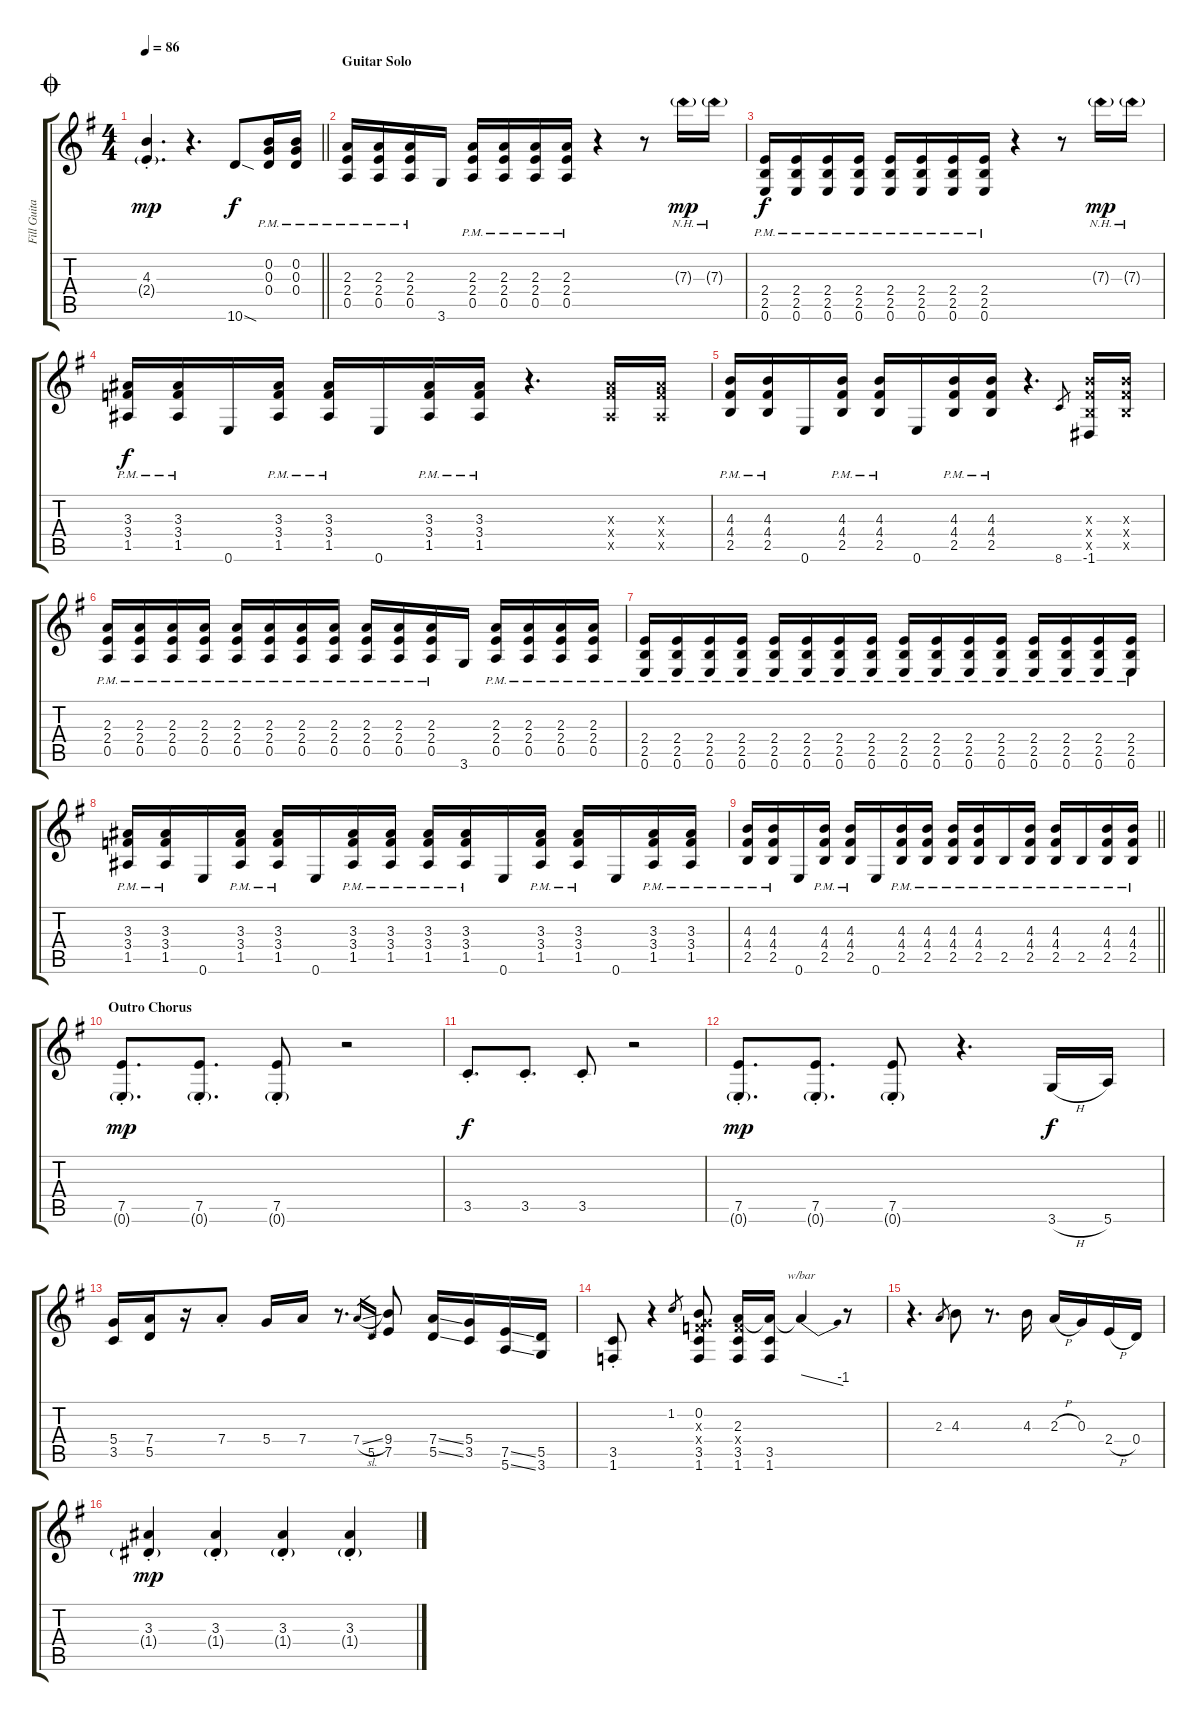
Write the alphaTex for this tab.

\track ("Fill Guitar" "Fill Guita") {instrument overdrivenguitar}
\staff {score tabs}
\tuning (E4 B3 G3 D3 A2 E2) {hide}
\ts (4 4)
\jump coda
\tempo 86
\clef g2
\barLineRight lightlight
\ks g
(4.3{st} 2.4{g st}).4{d dy mp} r.4{d} 10.6{sod}.8{dy f} (0.2{pm} 0.3{pm} 0.4{pm}).16 (0.2{pm} 0.3{pm} 0.4{pm}).16 |
\section ("" "Guitar Solo")
(2.3{pm} 2.4{pm} 0.5{pm}).16 (2.3{pm} 2.4{pm} 0.5{pm}).16 (2.3{pm} 2.4{pm} 0.5{pm}).16 3.6.16 (2.3{pm} 2.4{pm} 0.5{pm}).16 (2.3{pm} 2.4{pm} 0.5{pm}).16 (2.3{pm} 2.4{pm} 0.5{pm}).16 (2.3{pm} 2.4{pm} 0.5{pm}).16 r.4 r.8 7.3{nh g}.16{dy mp} 7.3{nh g}.16 |
(2.4{pm} 2.5{pm} 0.6{pm}).16{dy f} (2.4{pm} 2.5{pm} 0.6{pm}).16 (2.4{pm} 2.5{pm} 0.6{pm}).16 (2.4{pm} 2.5{pm} 0.6{pm}).16 (2.4{pm} 2.5{pm} 0.6{pm}).16 (2.4{pm} 2.5{pm} 0.6{pm}).16 (2.4{pm} 2.5{pm} 0.6{pm}).16 (2.4{pm} 2.5{pm} 0.6{pm}).16 r.4 r.8 7.3{nh g}.16{dy mp} 7.3{nh g}.16 |
(3.3{pm} 3.4{pm} 1.5{pm}).16{dy f} (3.3{pm} 3.4{pm} 1.5{pm}).16 0.6.16 (3.3{pm} 3.4{pm} 1.5{pm}).16 (3.3{pm} 3.4{pm} 1.5{pm}).16 0.6.16 (3.3{pm} 3.4{pm} 1.5{pm}).16 (3.3{pm} 3.4{pm} 1.5{pm}).16 r.4{d} (3.3{x} 3.4{x} 1.5{x}).16 (3.3{x} 3.4{x} 1.5{x}).16 |
(4.3{pm} 4.4{pm} 2.5{pm}).16 (4.3{pm} 4.4{pm} 2.5{pm}).16 0.6.16 (4.3{pm} 4.4{pm} 2.5{pm}).16 (4.3{pm} 4.4{pm} 2.5{pm}).16 0.6.16 (4.3{pm} 4.4{pm} 2.5{pm}).16 (4.3{pm} 4.4{pm} 2.5{pm}).16 r.4{d} 8.6.8{gr} (4.3{x} 4.4{x} 2.5{x} -1.6).16 (4.3{x} 4.4{x} 2.5{x}).16 |
(2.3{pm} 2.4{pm} 0.5{pm}).16 (2.3{pm} 2.4{pm} 0.5{pm}).16 (2.3{pm} 2.4{pm} 0.5{pm}).16 (2.3{pm} 2.4{pm} 0.5{pm}).16 (2.3{pm} 2.4{pm} 0.5{pm}).16 (2.3{pm} 2.4{pm} 0.5{pm}).16 (2.3{pm} 2.4{pm} 0.5{pm}).16 (2.3{pm} 2.4{pm} 0.5{pm}).16 (2.3{pm} 2.4{pm} 0.5{pm}).16 (2.3{pm} 2.4{pm} 0.5{pm}).16 (2.3{pm} 2.4{pm} 0.5{pm}).16 3.6.16 (2.3{pm} 2.4{pm} 0.5{pm}).16 (2.3{pm} 2.4{pm} 0.5{pm}).16 (2.3{pm} 2.4{pm} 0.5{pm}).16 (2.3{pm} 2.4{pm} 0.5{pm}).16 |
(2.4{pm} 2.5{pm} 0.6{pm}).16 (2.4{pm} 2.5{pm} 0.6{pm}).16 (2.4{pm} 2.5{pm} 0.6{pm}).16 (2.4{pm} 2.5{pm} 0.6{pm}).16 (2.4{pm} 2.5{pm} 0.6{pm}).16 (2.4{pm} 2.5{pm} 0.6{pm}).16 (2.4{pm} 2.5{pm} 0.6{pm}).16 (2.4{pm} 2.5{pm} 0.6{pm}).16 (2.4{pm} 2.5{pm} 0.6{pm}).16 (2.4{pm} 2.5{pm} 0.6{pm}).16 (2.4{pm} 2.5{pm} 0.6{pm}).16 (2.4{pm} 2.5{pm} 0.6{pm}).16 (2.4{pm} 2.5{pm} 0.6{pm}).16 (2.4{pm} 2.5{pm} 0.6{pm}).16 (2.4{pm} 2.5{pm} 0.6{pm}).16 (2.4{pm} 2.5{pm} 0.6{pm}).16 |
(3.3{pm} 3.4{pm} 1.5{pm}).16 (3.3{pm} 3.4{pm} 1.5{pm}).16 0.6.16 (3.3{pm} 3.4{pm} 1.5{pm}).16 (3.3{pm} 3.4{pm} 1.5{pm}).16 0.6.16 (3.3{pm} 3.4{pm} 1.5{pm}).16 (3.3{pm} 3.4{pm} 1.5{pm}).16 (3.3{pm} 3.4{pm} 1.5{pm}).16 (3.3{pm} 3.4{pm} 1.5{pm}).16 0.6.16 (3.3{pm} 3.4{pm} 1.5{pm}).16 (3.3{pm} 3.4{pm} 1.5{pm}).16 0.6.16 (3.3{pm} 3.4{pm} 1.5{pm}).16 (3.3{pm} 3.4{pm} 1.5{pm}).16 |
\barLineRight lightlight
(4.3{pm} 4.4{pm} 2.5{pm}).16 (4.3{pm} 4.4{pm} 2.5{pm}).16 0.6.16 (4.3{pm} 4.4{pm} 2.5{pm}).16 (4.3{pm} 4.4{pm} 2.5{pm}).16 0.6.16 (4.3{pm} 4.4{pm} 2.5{pm}).16 (4.3{pm} 4.4{pm} 2.5{pm}).16 (4.3{pm} 4.4{pm} 2.5{pm}).16 (4.3{pm} 4.4{pm} 2.5{pm}).16 2.5{pm}.16 (4.3{pm} 4.4{pm} 2.5{pm}).16 (4.3{pm} 4.4{pm} 2.5{pm}).16 2.5{pm}.16 (4.3{pm} 4.4{pm} 2.5{pm}).16 (4.3{pm} 4.4{pm} 2.5{pm}).16 |
\section ("" "Outro Chorus")
(7.5{st} 0.6{g st}).8{d dy mp} (7.5{st} 0.6{g st}).8{d} (7.5{st} 0.6{g st}).8 r.2 |
3.5{st}.8{d dy f} 3.5{st}.8{d} 3.5{st}.8 r.2 |
(7.5{st} 0.6{g st}).8{d dy mp} (7.5{st} 0.6{g st}).8{d} (7.5{st} 0.6{g st}).8 r.4{d} 3.6{h}.16{dy f} 5.6.16 |
(5.4 3.5).16 (7.4 5.5).16 r.16 7.4{st}.8 5.4.16 7.4.16 r.8{d} 7.4{sl}.16{gr} 5.5.16{gr} (9.4 7.5).8 (7.4{ss} 5.5{ss}).16 (5.4 3.5).16 (7.5{ss} 5.6{ss}).16 (5.5 3.6).16 |
(3.5{st} 1.6{st}).8 r.4 1.2.8{gr} (0.2 0.3{x} 3.4{x} 3.5 1.6).8 (2.3 3.4{x} 3.5 1.6).16 (2.3{t} 3.5 1.6).16 2.3{t}.4{tbe (dive default 0 0 60 -4)} r.8 |
r.4{d} 2.3.8{gr} 4.3.8 r.8{d} 4.3.16 2.3{h}.16 0.3.16 2.4{h}.16 0.4.16 |
(3.3{st} 1.4{g st}).4{dy mp} (3.3{st} 1.4{g st}).4 (3.3{st} 1.4{g st}).4 (3.3{st} 1.4{g st}).4
